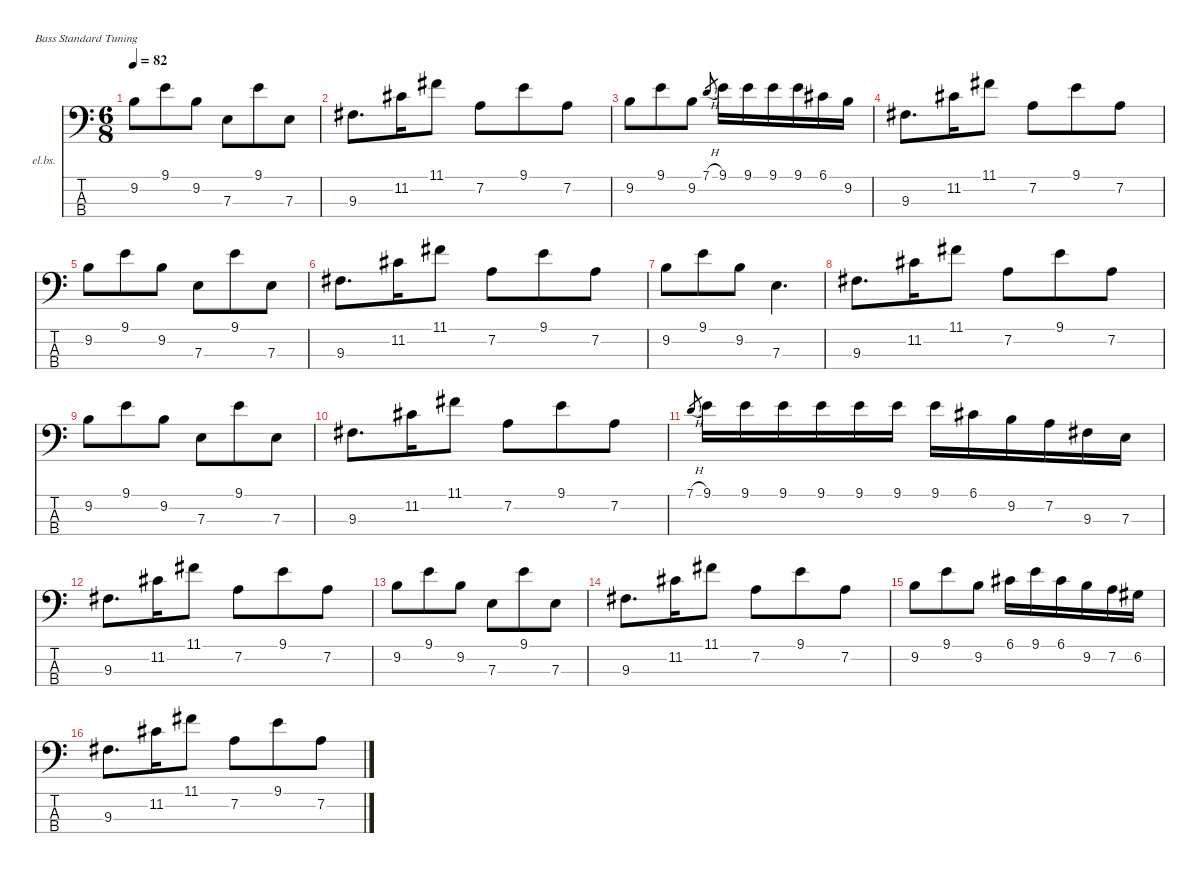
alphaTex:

\defaultSystemsLayout 4
\hideDynamics
\bracketExtendMode nobrackets
\firstSystemTrackNameOrientation horizontal
\otherSystemsTrackNameOrientation horizontal
\track ("Bass" "el.bs.") {instrument electricbasspick}
\staff {score tabs}
\tuning (G2 D2 A1 E1)
\ts (6 8)
\tempo 82
\clef f4
\ks c
9.2.8{dy f} 9.1.8 9.2.8 7.3.8 9.1.8 7.3.8 |
9.3{acc #}.8{d} 11.2{acc #}.16 11.1{acc #}.8 7.2.8 9.1.8 7.2.8 |
9.2.8 9.1.8 9.2.8 7.1{h}.8{gr dy mf} 9.1.16{dy f} 9.1.16 9.1.16 9.1.16 6.1{acc #}.16 9.2.16 |
9.3{acc #}.8{d} 11.2{acc #}.16 11.1{acc #}.8 7.2.8 9.1.8 7.2.8 |
9.2.8 9.1.8 9.2.8 7.3.8 9.1.8 7.3.8 |
9.3{acc #}.8{d} 11.2{acc #}.16 11.1{acc #}.8 7.2.8 9.1.8 7.2.8 |
9.2.8 9.1.8 9.2.8 7.3.4{d} |
9.3{acc #}.8{d} 11.2{acc #}.16 11.1{acc #}.8 7.2.8 9.1.8 7.2.8 |
9.2.8 9.1.8 9.2.8 7.3.8 9.1.8 7.3.8 |
9.3{acc #}.8{d} 11.2{acc #}.16 11.1{acc #}.8 7.2.8 9.1.8 7.2.8 |
7.1{h}.8{gr dy mf} 9.1.16{dy f} 9.1.16 9.1.16 9.1.16 9.1.16 9.1.16 9.1.16 6.1{acc #}.16 9.2.16 7.2.16 9.3{acc #}.16 7.3.16 |
9.3{acc #}.8{d} 11.2{acc #}.16 11.1{acc #}.8 7.2.8 9.1.8 7.2.8 |
9.2.8 9.1.8 9.2.8 7.3.8 9.1.8 7.3.8 |
9.3{acc #}.8{d} 11.2{acc #}.16 11.1{acc #}.8 7.2.8 9.1.8 7.2.8 |
9.2.8 9.1.8 9.2.8 6.1{acc #}.16 9.1.16 6.1{acc #}.16 9.2.16 7.2.16 6.2{acc #}.16 |
9.3{acc #}.8{d} 11.2{acc #}.16 11.1{acc #}.8 7.2.8 9.1.8 7.2.8
